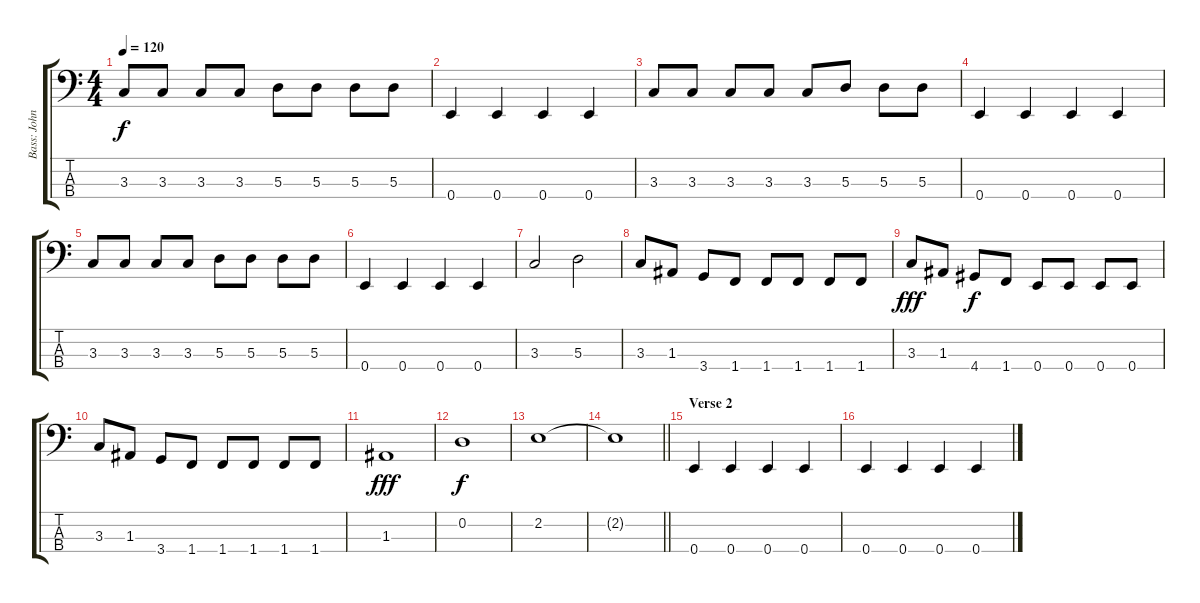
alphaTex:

\track ("Bass: Johnny Lee Middleton" "Bass: John") {instrument electricbasspick}
\staff {score tabs}
\tuning (G2 D2 A1 E1) {hide}
\ts (4 4)
\tempo 120
\clef f4
\ks c
3.3.8{dy f} 3.3.8 3.3.8 3.3.8 5.3.8 5.3.8 5.3.8 5.3.8 |
0.4.4 0.4.4 0.4.4 0.4.4 |
3.3.8 3.3.8 3.3.8 3.3.8 3.3.8 5.3.8 5.3.8 5.3.8 |
0.4.4 0.4.4 0.4.4 0.4.4 |
3.3.8 3.3.8 3.3.8 3.3.8 5.3.8 5.3.8 5.3.8 5.3.8 |
0.4.4 0.4.4 0.4.4 0.4.4 |
3.3.2 5.3.2 |
3.3.8 1.3.8 3.4.8 1.4.8 1.4.8 1.4.8 1.4.8 1.4.8 |
3.3.8{dy fff} 1.3.8 4.4.8{dy f} 1.4.8 0.4.8 0.4.8 0.4.8 0.4.8 |
3.3.8 1.3.8 3.4.8 1.4.8 1.4.8 1.4.8 1.4.8 1.4.8 |
1.3.1{dy fff} |
0.2.1{dy f} |
2.2.1 |
\barLineRight lightlight
2.2{t}.1 |
\section ("" "Verse 2")
0.4.4 0.4.4 0.4.4 0.4.4 |
0.4.4 0.4.4 0.4.4 0.4.4
